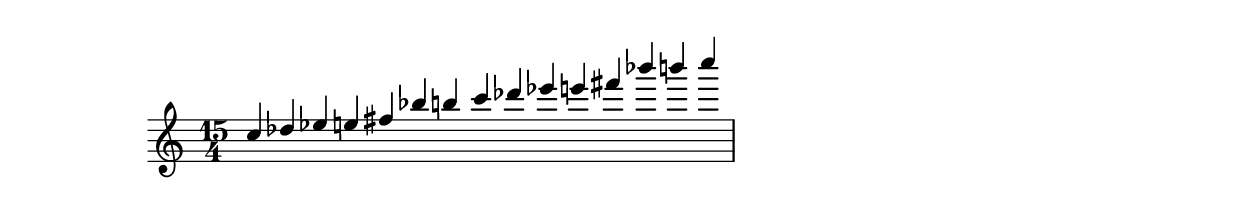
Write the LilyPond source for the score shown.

\version "2.18.2" \score { \new Staff << \new Voice { \set midiInstrument = #"piano" \voiceOne
 \key c \major \time 15/4
\override Voice.TextScript.font-size = #-4
 { c'' des'' ees'' e'' fis'' bes'' b'' c''' des''' ees''' e''' fis''' bes''' b''' c''''  } 
 } >> \layout { } \midi { \context { \Staff \remove "Staff_performer" }
\context { \Voice \consists "Staff_performer" } \tempo 2 = 60 } }
\paper{oddHeaderMarkup = ##f oddFooterMarkup = ##f}
